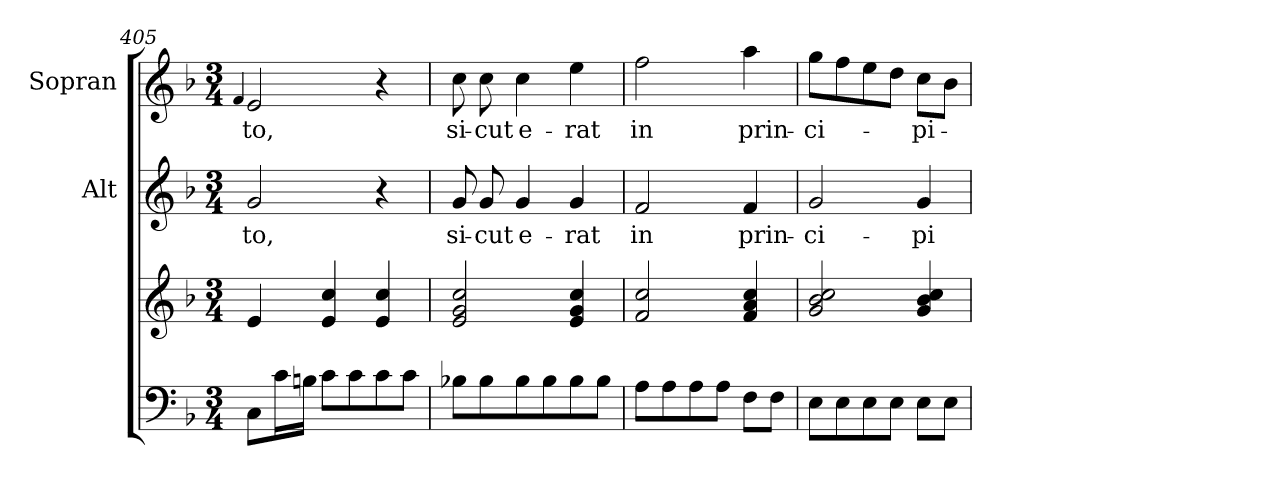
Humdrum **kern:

**kern	**kern	**kern	**text	**kern	**text
*part3	*part3	*part2	*part2	*part1	*part1
*staff4	*staff3	*staff2	*staff2	*staff1	*staff1
*	*	*I"Alt	*	*I"Sopran	*
*	*	*I'A.	*	*I'S.	*
*clefF4	*clefG2	*clefG2	*	*clefG2	*
*k[b-]	*k[b-]	*k[b-]	*	*k[b-]	*
*F:	*F:	*F:	*	*F:	*
*M3/4	*M3/4	*M3/4	*	*M3/4	*
=405	=405	=405	=405	=405	=405
.	.	.	.	4qqf/	.
!	!	!	!LO:LY:b	!	!LO:LY:b
8C\L	4e/	2g/	-to,	2e/	-to,
16c\L	.	.	.	.	.
16Bn\JJ	.	.	.	.	.
8c\L	4e/ 4cc/	.	.	.	.
8c\	.	.	.	.	.
8c\	4e/ 4cc/	4r	.	4r	.
8c\J	.	.	.	.	.
=406	=406	=406	=406	=406	=406
!	!	!	!LO:LY:b	!	!LO:LY:b
8B-X\L	2e/ 2g/ 2cc/	8g/	si-	8cc\	si-
!	!	!	!LO:LY:b	!	!LO:LY:b
8B-\	.	8g/	-cut	8cc\	-cut
!	!	!	!LO:LY:b	!	!LO:LY:b
8B-\	.	4g/	e-	4cc\	e-
8B-\	.	.	.	.	.
!	!	!	!LO:LY:b	!	!LO:LY:b
8B-\	4e/ 4g/ 4cc/	4g/	-rat	4ee\	-rat
8B-\J	.	.	.	.	.
=407	=407	=407	=407	=407	=407
!	!	!	!LO:LY:b	!	!LO:LY:b
8A\L	2f/ 2cc/	2f/	in	2ff\	in
8A\	.	.	.	.	.
8A\	.	.	.	.	.
8A\J	.	.	.	.	.
!	!	!	!LO:LY:b	!	!LO:LY:b
8F\L	4f/ 4a/ 4cc/	4f/	prin-	4aa\	prin-
8F\J	.	.	.	.	.
!!LO:LB:g=z
=408	=408	=408	=408	=408	=408
!	!	!	!LO:LY:b	!	!LO:LY:b
8E\L	2g/ 2b-/ 2cc/	2g/	-ci-	8gg\L	-ci-
8E\	.	.	.	8ff\	.
8E\	.	.	.	8ee\	.
8E\J	.	.	.	8dd\J	.
!	!	!	!LO:LY:b	!	!LO:LY:b
8E\L	4g/ 4b-/ 4cc/	4g/	-pi-	8cc\L	-pi-
8E\J	.	.	.	8b-\J	.
=	=	=	=	=	=
*-	*-	*-	*-	*-	*-
